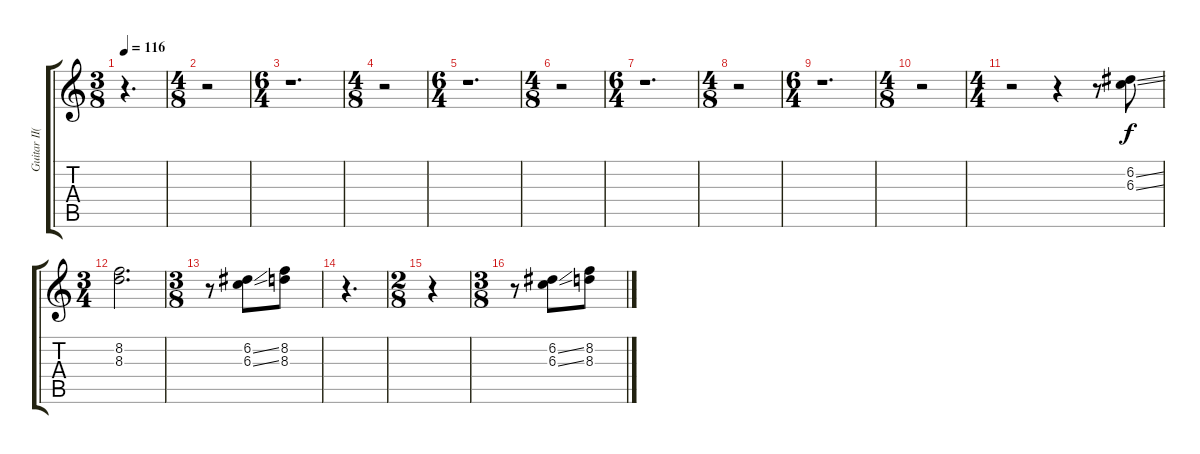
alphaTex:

\track ("Guitar II(D-A-D-F#-A-D)(Electric+Slide)" "Guitar II(") {instrument electricguitarclean}
\staff {score tabs}
\tuning (D4 A3 Gb3 D3 A2 D2) {hide}
\ts (3 8)
\tempo 116
\clef g2
\ks c
r.4{d dy f} |
\ts (4 8)
r.2 |
\ts (6 4)
r.1{d} |
\ts (4 8)
r.2 |
\ts (6 4)
r.1{d} |
\ts (4 8)
r.2 |
\ts (6 4)
r.1{d} |
\ts (4 8)
r.2 |
\ts (6 4)
r.1{d} |
\ts (4 8)
r.2 |
\ts (4 4)
r.2 r.4 r.8 (6.2{ss} 6.3{ss}).8 |
\ts (3 4)
(8.2 8.3).2{d} |
\ts (3 8)
r.8 (6.2{ss} 6.3{ss}).8 (8.2 8.3).8 |
r.4{d} |
\ts (2 8)
r.4 |
\ts (3 8)
r.8 (6.2{ss} 6.3{ss}).8 (8.2 8.3).8
